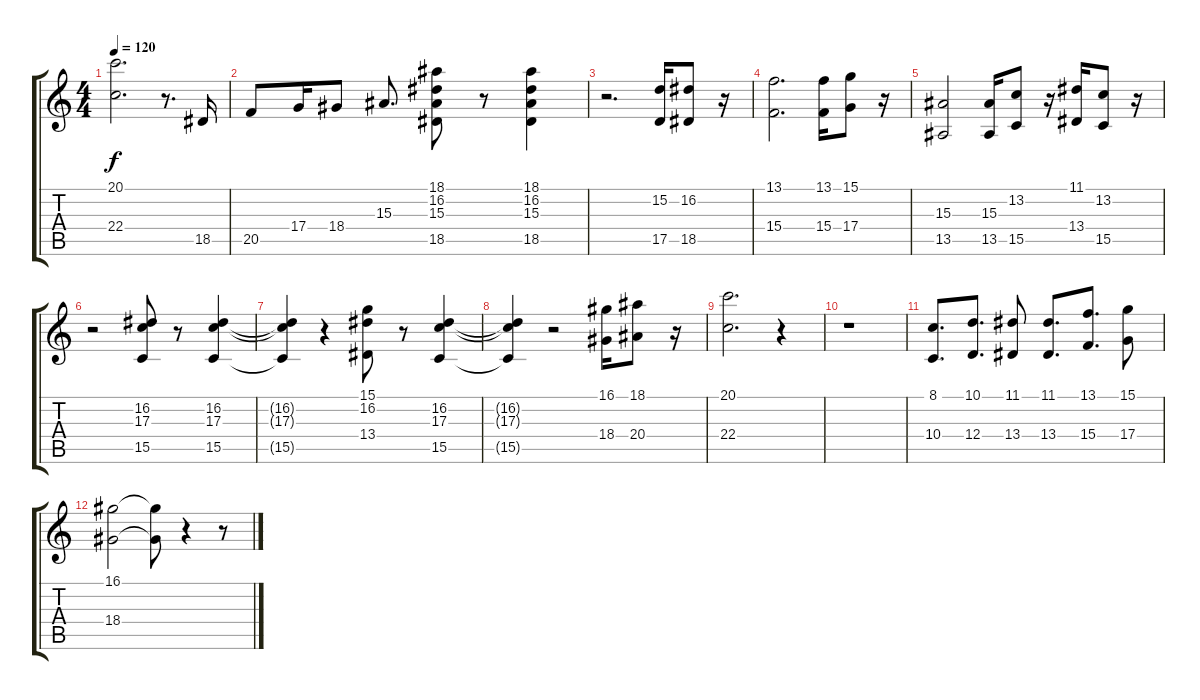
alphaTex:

\track "" {instrument brasssection}
\staff {score tabs}
\tuning (E4 B3 G3 D3 A2 E2) {hide}
\ts (4 4)
\tempo 120
\clef g2
\ks c
(20.1 22.4).2{d dy f} r.8{d} 18.5.16 |
20.5.8 17.4.16 18.4.8 15.3.8{d} (18.1 16.2 15.3 18.5).8 r.8 (18.1 16.2 15.3 18.5).4 |
r.2{d} (15.2 17.5).16 (16.2 18.5).8 r.16 |
(13.1 15.4).2{d} (13.1 15.4).16 (15.1 17.4).8 r.16 |
(15.3 13.5).2 (15.3 13.5).16 (13.2 15.5).8 r.16 (11.1 13.4).16 (13.2 15.5).8 r.16 |
r.2 (16.2 17.3 15.5).8 r.8 (16.2 17.3 15.5).4 |
(16.2{t} 17.3{t} 15.5{t}).4 r.4 (15.1 16.2 13.4).8 r.8 (16.2 17.3 15.5).4 |
(16.2{t} 17.3{t} 15.5{t}).4 r.2 (16.1 18.4).16 (18.1 20.4).8 r.16 |
(20.1 22.4).2{d} r.4 |
r.1 |
(8.1 10.4).8{d} (10.1 12.4).8{d} (11.1 13.4).8 (11.1 13.4).8{d} (13.1 15.4).8{d} (15.1 17.4).8 |
(16.1 18.4).2 (16.1{t} 18.4{t}).8 r.4 r.8
